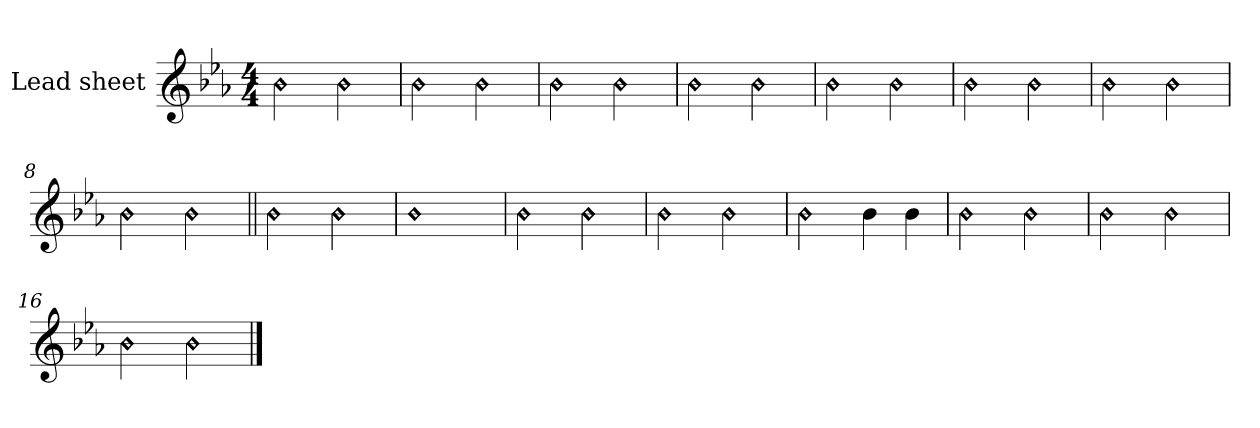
**kern
*part1
*staff1
*I"Lead sheet
*clefG2
*k[b-e-a-]
*E-:
*M4/4
=1||
!LO:N:head=diamond
2b-
!LO:N:head=diamond
2b-
=2
!LO:N:head=diamond
2b-
!LO:N:head=diamond
2b-
=3
!LO:N:head=diamond
2b-
!LO:N:head=diamond
2b-
=4
!LO:N:head=diamond
2b-
!LO:N:head=diamond
2b-
!!LO:LB:g=z
=5
!LO:N:head=diamond
2b-
!LO:N:head=diamond
2b-
=6
!LO:N:head=diamond
2b-
!LO:N:head=diamond
2b-
=7
!LO:N:head=diamond
2b-
!LO:N:head=diamond
2b-
=8
!LO:N:head=diamond
2b-
!LO:N:head=diamond
2b-
!!LO:LB:g=z
=9||
!LO:N:head=diamond
2b-
!LO:N:head=diamond
2b-
=10
!LO:N:head=diamond
1b-
=11
!LO:N:head=diamond
2b-
!LO:N:head=diamond
2b-
=12
!LO:N:head=diamond
2b-
!LO:N:head=diamond
2b-
!!LO:LB:g=z
=13
!LO:N:head=diamond
2b-
4b-\
4b-\
=14
!LO:N:head=diamond
2b-
!LO:N:head=diamond
2b-
=15
!LO:N:head=diamond
2b-
!LO:N:head=diamond
2b-
=16
!LO:N:head=diamond
2b-
!LO:N:head=diamond
2b-
==
*-
